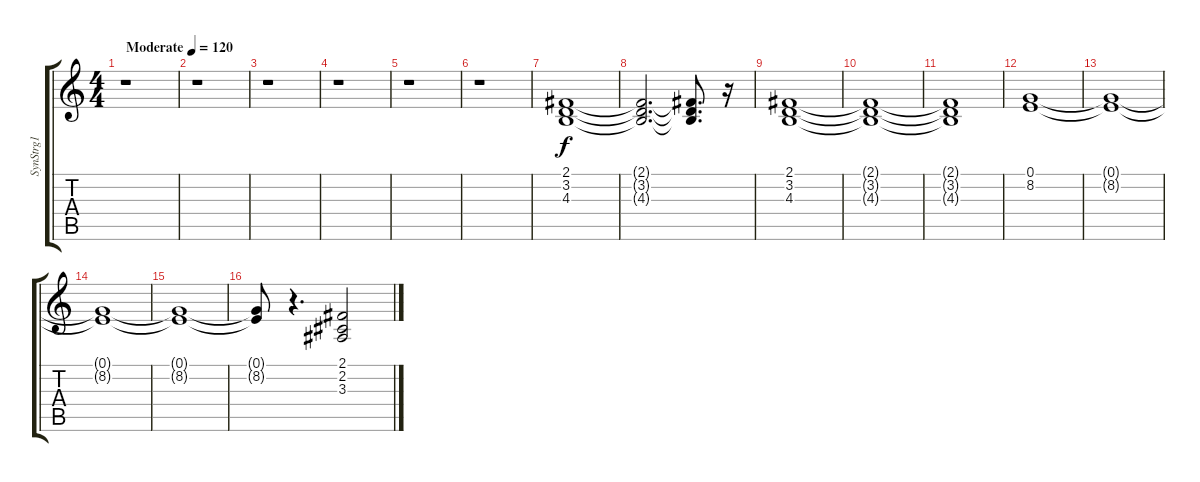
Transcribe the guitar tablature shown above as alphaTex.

\track ("SynStrg1" "SynStrg1") {instrument synthstrings1}
\staff {score tabs}
\tuning (E4 B3 G3 D3 A2 E2) {hide}
\ts (4 4)
\tempo (120 "Moderate")
\clef g2
\ks c
r.1{dy f instrument synthstrings1} |
r.1 |
r.1 |
r.1 |
r.1 |
r.1 |
(2.1 3.2 4.3).1 |
(2.1{t} 3.2{t} 4.3{t}).2{d} (2.1{t} 3.2{t} 4.3{t}).8{d} r.16 |
(2.1 3.2 4.3).1 |
(2.1{t} 3.2{t} 4.3{t}).1 |
(2.1{t} 3.2{t} 4.3{t}).1 |
(0.1 8.2).1 |
(0.1{t} 8.2{t}).1 |
(0.1{t} 8.2{t}).1 |
(0.1{t} 8.2{t}).1 |
(0.1{t} 8.2{t}).8 r.4{d} (2.1 2.2 3.3).2
